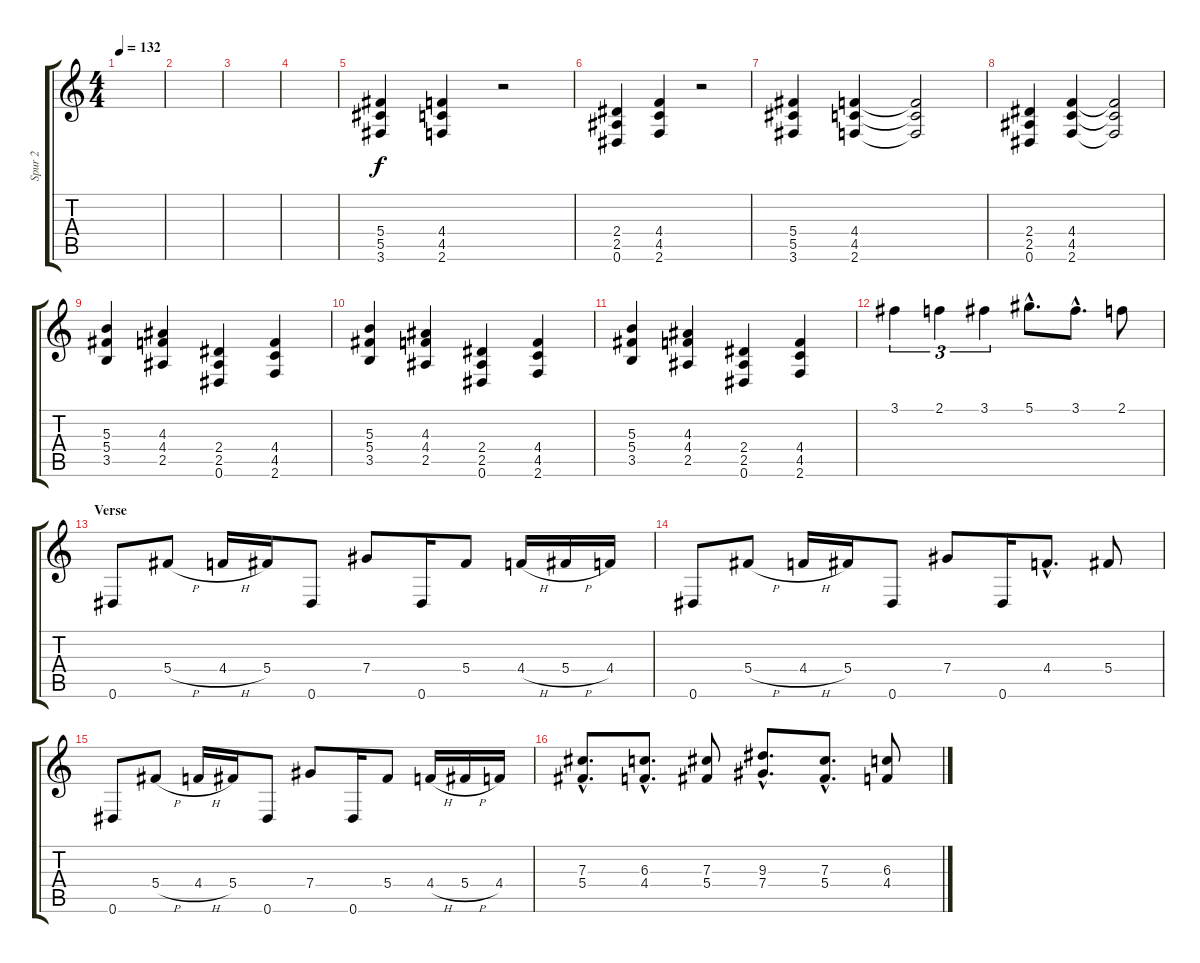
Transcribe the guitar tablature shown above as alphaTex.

\track ("Spur 2" "Spur 2") {instrument distortionguitar}
\staff {score tabs}
\tuning (Eb4 Bb3 Gb3 Db3 Ab2 Eb2) {hide}
\ts (4 4)
\tempo 132
\clef g2
\ks c
|
|
|
|
(5.4 5.5 3.6).4 (4.4 4.5 2.6).4 r.2 |
(2.4 2.5 0.6).4 (4.4 4.5 2.6).4 r.2 |
(5.4 5.5 3.6).4 (4.4 4.5 2.6).4 (4.4{t} 4.5{t} 2.6{t}).2 |
(2.4 2.5 0.6).4 (4.4 4.5 2.6).4 (4.4{t} 4.5{t} 2.6{t}).2 |
(5.3 5.4 3.5).4 (4.3 4.4 2.5).4 (2.4 2.5 0.6).4 (4.4 4.5 2.6).4 |
(5.3 5.4 3.5).4 (4.3 4.4 2.5).4 (2.4 2.5 0.6).4 (4.4 4.5 2.6).4 |
(5.3 5.4 3.5).4 (4.3 4.4 2.5).4 (2.4 2.5 0.6).4 (4.4 4.5 2.6).4 |
3.1.4{tu (3 2)} 2.1.4{tu (3 2)} 3.1.4{tu (3 2)} 5.1{hac}.8{d} 3.1{hac}.8{d} 2.1.8 |
\section ("" "Verse")
0.6.8 5.4{h}.8 4.4{h}.16 5.4.16 0.6.8 7.4.8 0.6.16 5.4.8 4.4{h}.16 5.4{h}.16 4.4.16 |
0.6.8 5.4{h}.8 4.4{h}.16 5.4.16 0.6.8 7.4.8 0.6.16 4.4{hac}.8{d} 5.4.8 |
0.6.8 5.4{h}.8 4.4{h}.16 5.4.16 0.6.8 7.4.8 0.6.16 5.4.8 4.4{h}.16 5.4{h}.16 4.4.16 |
(7.3{hac} 5.4{hac}).8{d} (6.3{hac} 4.4{hac}).8{d} (7.3 5.4).8 (9.3{hac} 7.4{hac}).8{d} (7.3{hac} 5.4{hac}).8{d} (6.3 4.4).8
